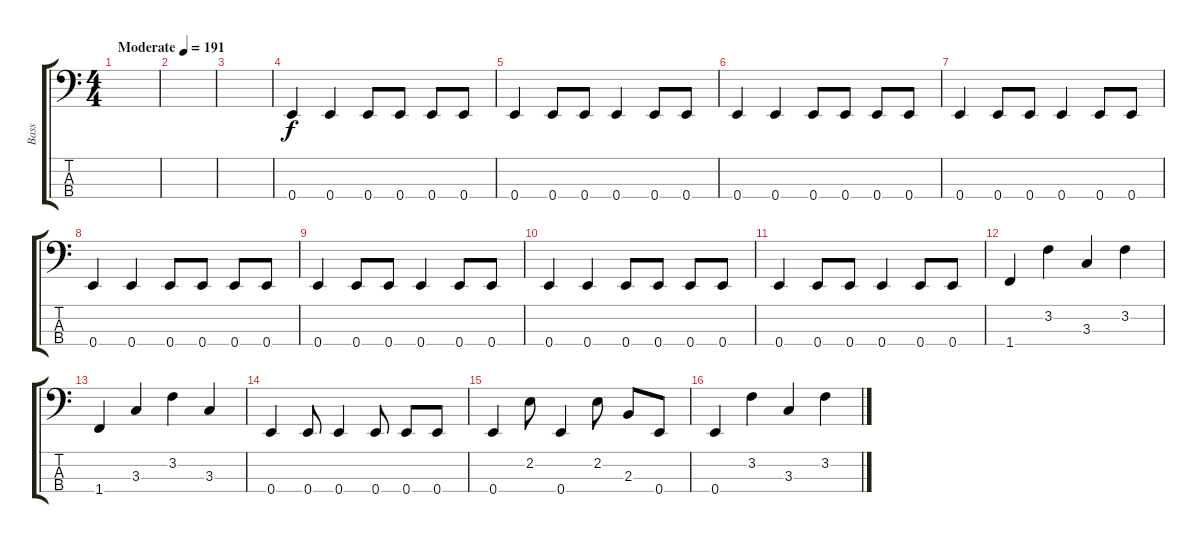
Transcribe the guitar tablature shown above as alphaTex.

\track ("Bass" "Bass") {instrument electricbassfinger}
\staff {score tabs}
\tuning (G2 D2 A1 E1) {hide}
\ts (4 4)
\tempo (191 "Moderate")
\clef f4
\ks c
|
|
|
0.4.4 0.4.4 0.4.8 0.4.8 0.4.8 0.4.8 |
0.4.4 0.4.8 0.4.8 0.4.4 0.4.8 0.4.8 |
0.4.4 0.4.4 0.4.8 0.4.8 0.4.8 0.4.8 |
0.4.4 0.4.8 0.4.8 0.4.4 0.4.8 0.4.8 |
0.4.4 0.4.4 0.4.8 0.4.8 0.4.8 0.4.8 |
0.4.4 0.4.8 0.4.8 0.4.4 0.4.8 0.4.8 |
0.4.4 0.4.4 0.4.8 0.4.8 0.4.8 0.4.8 |
0.4.4 0.4.8 0.4.8 0.4.4 0.4.8 0.4.8 |
1.4.4 3.2.4 3.3.4 3.2.4 |
1.4.4 3.3.4 3.2.4 3.3.4 |
0.4.4 0.4.8 0.4.4 0.4.8 0.4.8 0.4.8 |
0.4.4 2.2.8 0.4.4 2.2.8 2.3.8 0.4.8 |
0.4.4 3.2.4 3.3.4 3.2.4
